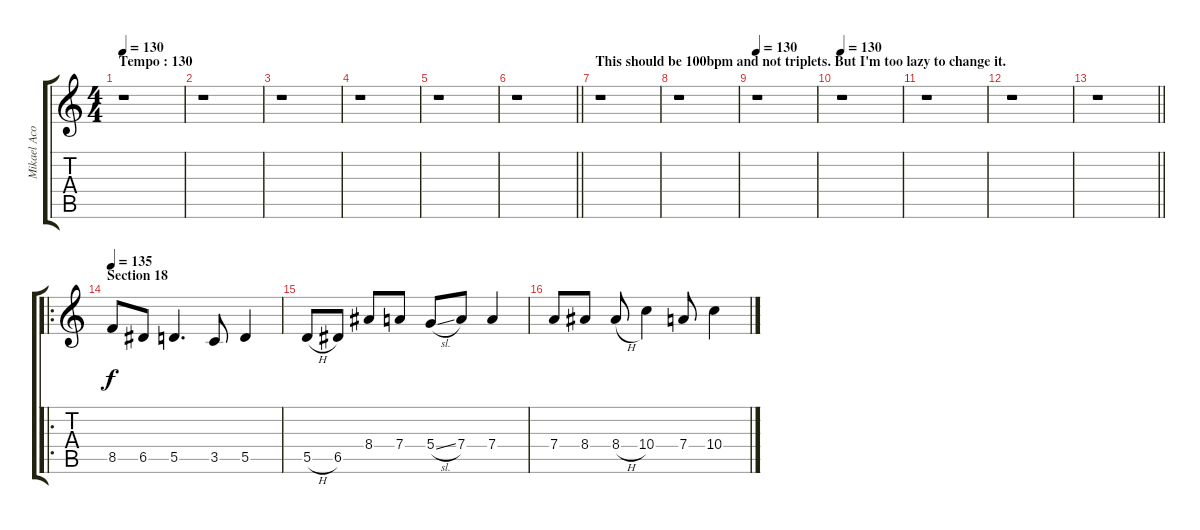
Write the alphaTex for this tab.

\track ("Mikael Acoustic" "Mikael Aco") {instrument acousticguitarsteel}
\staff {score tabs}
\tuning (E4 B3 G3 D3 A2 E2) {hide}
\ts (4 4)
\section ("" "Tempo : 130")
\tempo 130
\clef g2
\ks c
r.1{dy f} |
r.1 |
r.1 |
r.1 |
r.1 |
\barLineRight lightlight
r.1 |
\section ("" "This should be 100bpm and not triplets. But I'm too lazy to change it.")
r.1 |
r.1 |
\tempo 115
\tempo 130
r.1 |
\tempo 130
r.1 |
r.1 |
r.1 |
\barLineRight lightlight
r.1 |
\ro
\section ("" "Section 18")
\tempo 135
8.5.8{volume 16 balance 9} 6.5.8 5.5.4{d} 3.5.8 5.5.4 |
5.5{h}.8 6.5.8 8.4.8 7.4.8 5.4{sl}.8 7.4.8 7.4.4 |
7.4.8 8.4.8 8.4{h}.8 10.4.4 7.4.8 10.4.4
